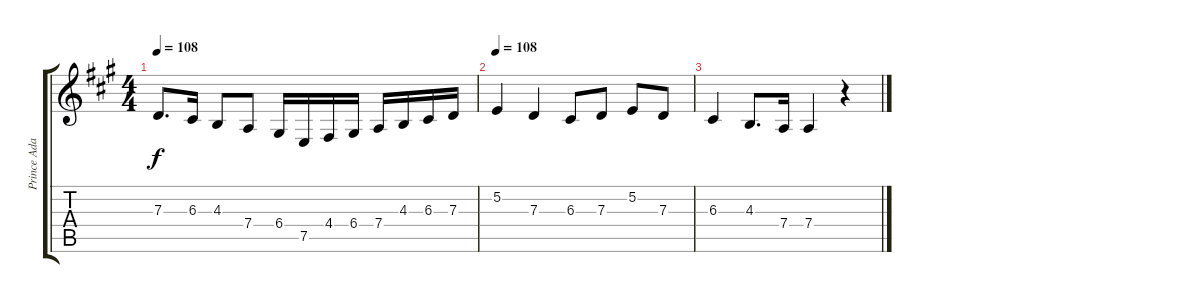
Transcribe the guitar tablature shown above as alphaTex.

\track ("Prince Adam and Catboy" "Prince Ada") {instrument trumpet}
\staff {score tabs}
\tuning (E4 B3 G3 D3 A2 E2) {hide}
\ts (4 4)
\tempo 108
\clef g2
\ks a
7.3.8{d dy f} 6.3.16 4.3.8 7.4.8 6.4.16 7.5.16 4.4.16 6.4.16 7.4.16 4.3.16 6.3.16 7.3.16 |
\tempo 108
5.2.4 7.3.4 6.3.8 7.3.8 5.2.8 7.3.8 |
6.3.4 4.3.8{d} 7.4.16 7.4.4 r.4
